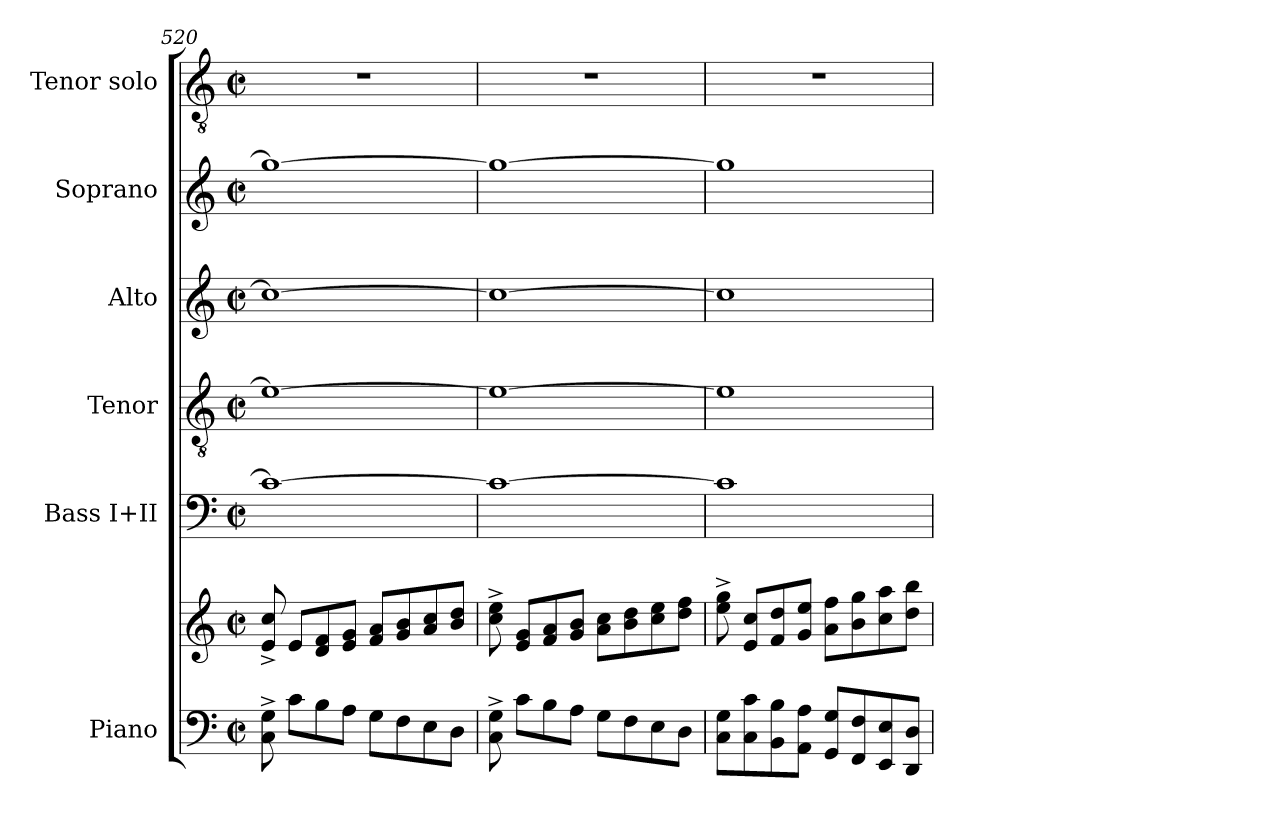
**kern	**kern	**kern	**kern	**kern	**kern	**kern
*part6	*part6	*part5	*part4	*part3	*part2	*part1
*staff7	*staff6	*staff5	*staff4	*staff3	*staff2	*staff1
*I"Piano	*	*I"Bass I+II	*I"Tenor	*I"Alto	*I"Soprano	*I"Tenor solo
*I'Pno.	*	*I'B.I+II	*I'T.	*I'A.	*I'S.	*I'T.s
*clefF4	*clefG2	*clefF4	*clefGv2	*clefG2	*clefG2	*clefGv2
*k[]	*k[]	*k[]	*k[]	*k[]	*k[]	*k[]
*M2/2	*M2/2	*M2/2	*M2/2	*M2/2	*M2/2	*M2/2
*met(c|)	*met(c|)	*met(c|)	*met(c|)	*met(c|)	*met(c|)	*met(c|)
=520	=520	=520	=520	=520	=520	=520
8C\^ 8G\^	8e/^ 8cc/^	1c_	1e_	1cc_	1gg_	1r
8c\L	8e/L	.	.	.	.	.
8B\	8d/ 8f/	.	.	.	.	.
8A\J	8e/ 8g/J	.	.	.	.	.
8G\L	8f/ 8a/L	.	.	.	.	.
8F\	8g/ 8b/	.	.	.	.	.
8E\	8a/ 8cc/	.	.	.	.	.
8D\J	8b/ 8dd/J	.	.	.	.	.
=521	=521	=521	=521	=521	=521	=521
8C\^ 8G\^	8cc\^ 8ee\^	1c_	1e_	1cc_	1gg_	1r
8c\L	8e/ 8g/L	.	.	.	.	.
8B\	8f/ 8a/	.	.	.	.	.
8A\J	8g/ 8b/J	.	.	.	.	.
8G\L	8a\ 8cc\L	.	.	.	.	.
8F\	8b\ 8dd\	.	.	.	.	.
8E\	8cc\ 8ee\	.	.	.	.	.
8D\J	8dd\ 8ff\J	.	.	.	.	.
=522	=522	=522	=522	=522	=522	=522
8C\ 8G\L	8ee\^ 8gg\^	1c]	1e]	1cc]	1gg]	1r
8C\ 8c\	8e/ 8cc/L	.	.	.	.	.
8BB\ 8B\	8f/ 8dd/	.	.	.	.	.
8AA\ 8A\J	8g/ 8ee/J	.	.	.	.	.
8GG/ 8G/L	8a\ 8ff\L	.	.	.	.	.
8FF/ 8F/	8b\ 8gg\	.	.	.	.	.
8EE/ 8E/	8cc\ 8aa\	.	.	.	.	.
8DD/ 8D/J	8dd\ 8bb\J	.	.	.	.	.
=	=	=	=	=	=	=
*-	*-	*-	*-	*-	*-	*-
